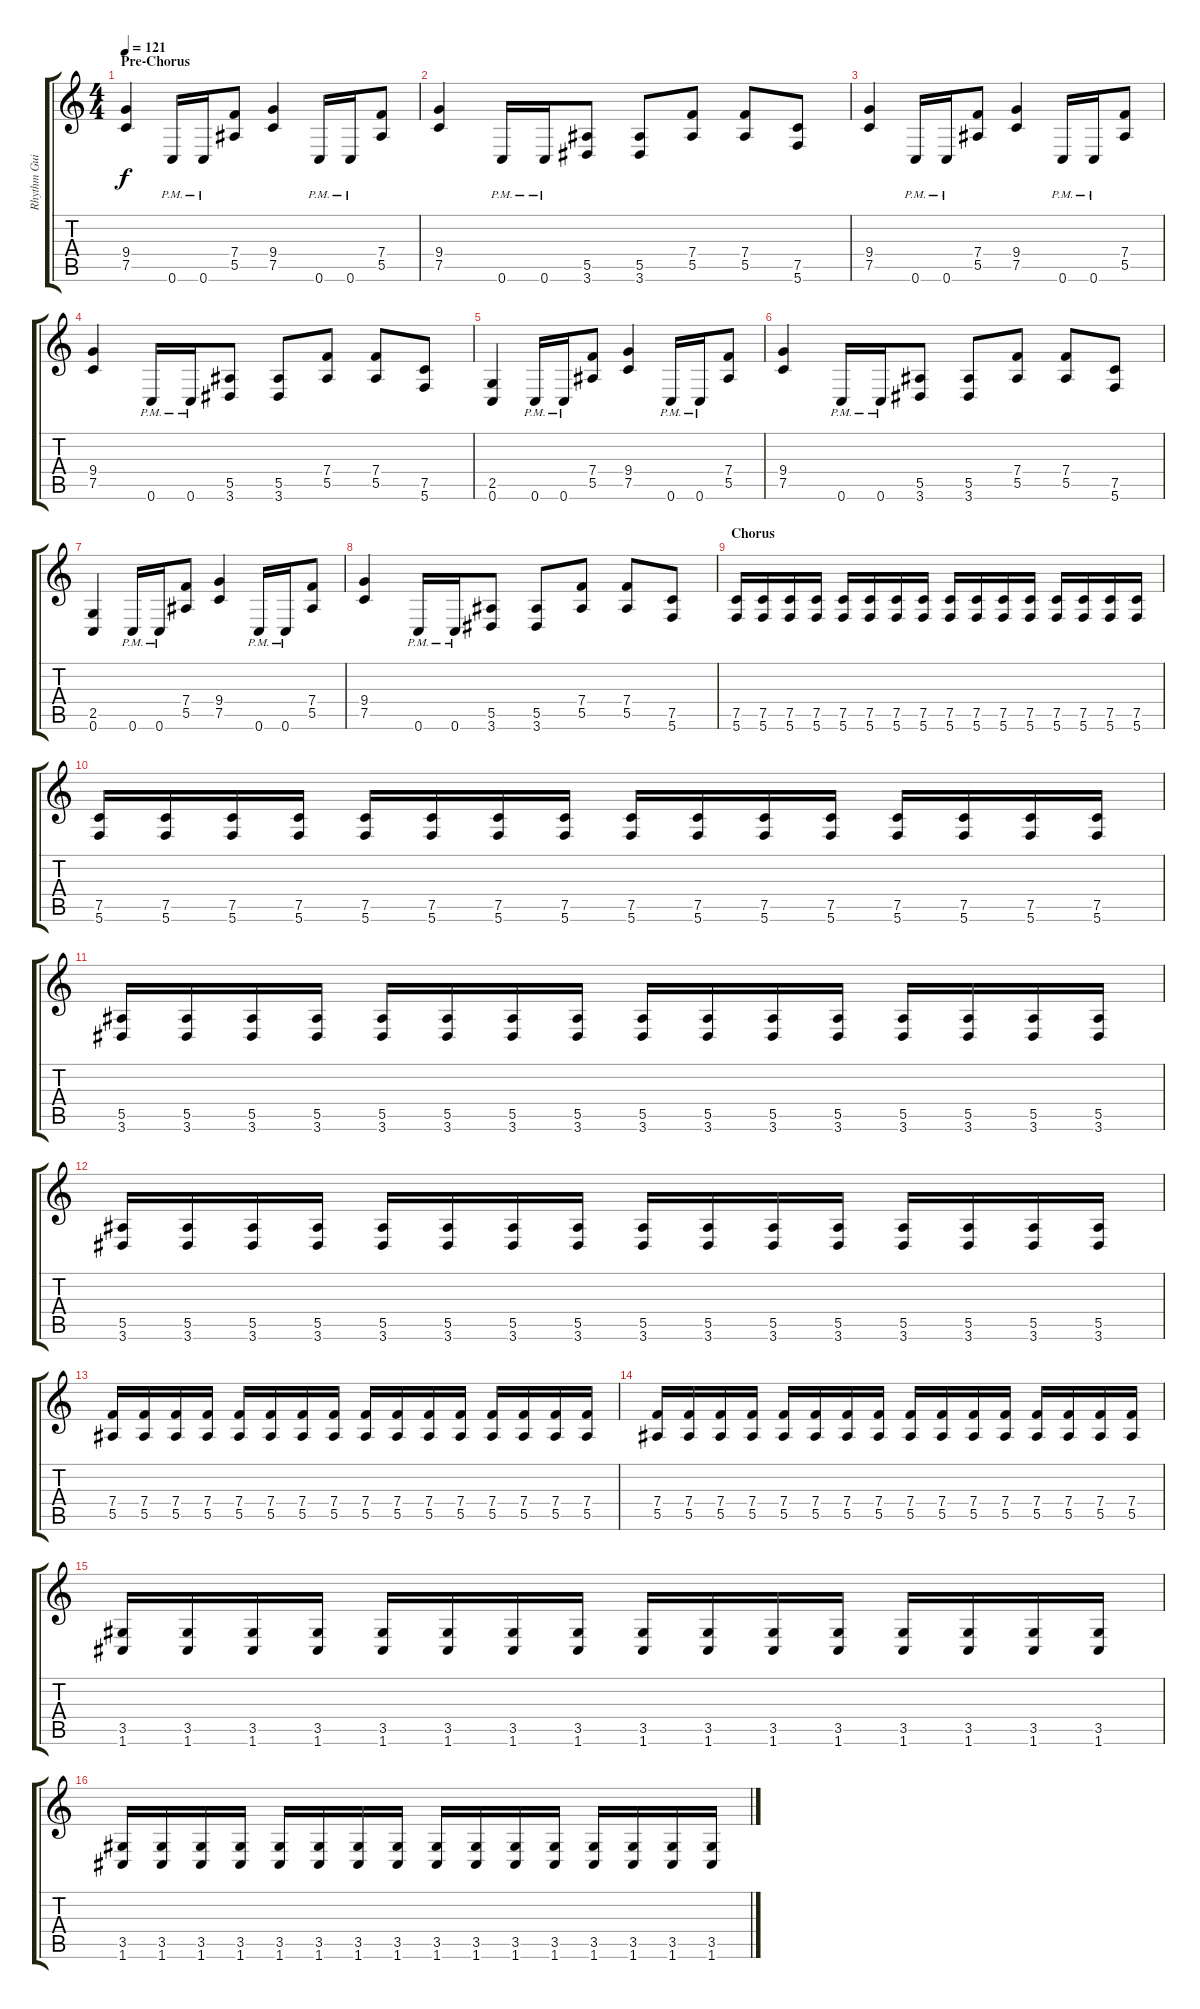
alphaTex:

\track ("Rhythm Guitar" "Rhythm Gui") {instrument distortionguitar}
\staff {score tabs}
\tuning (C4 G3 Eb3 Bb2 F2 C2) {hide}
\ts (4 4)
\section ("" "Pre-Chorus")
\tempo 121
\clef g2
\ks c
(9.4 7.5).4{dy f} 0.6{pm}.16 0.6{pm}.16 (7.4 5.5).8 (9.4 7.5).4 0.6{pm}.16 0.6{pm}.16 (7.4 5.5).8 |
(9.4 7.5).4 0.6{pm}.16 0.6{pm}.16 (5.5 3.6).8 (5.5 3.6).8 (7.4 5.5).8 (7.4 5.5).8 (7.5 5.6).8 |
(9.4 7.5).4 0.6{pm}.16 0.6{pm}.16 (7.4 5.5).8 (9.4 7.5).4 0.6{pm}.16 0.6{pm}.16 (7.4 5.5).8 |
(9.4 7.5).4 0.6{pm}.16 0.6{pm}.16 (5.5 3.6).8 (5.5 3.6).8 (7.4 5.5).8 (7.4 5.5).8 (7.5 5.6).8 |
(2.5 0.6).4 0.6{pm}.16 0.6{pm}.16 (7.4 5.5).8 (9.4 7.5).4 0.6{pm}.16 0.6{pm}.16 (7.4 5.5).8 |
(9.4 7.5).4 0.6{pm}.16 0.6{pm}.16 (5.5 3.6).8 (5.5 3.6).8 (7.4 5.5).8 (7.4 5.5).8 (7.5 5.6).8 |
(2.5 0.6).4 0.6{pm}.16 0.6{pm}.16 (7.4 5.5).8 (9.4 7.5).4 0.6{pm}.16 0.6{pm}.16 (7.4 5.5).8 |
(9.4 7.5).4 0.6{pm}.16 0.6{pm}.16 (5.5 3.6).8 (5.5 3.6).8 (7.4 5.5).8 (7.4 5.5).8 (7.5 5.6).8 |
\section ("" "Chorus")
(7.5 5.6).16 (7.5 5.6).16 (7.5 5.6).16 (7.5 5.6).16 (7.5 5.6).16 (7.5 5.6).16 (7.5 5.6).16 (7.5 5.6).16 (7.5 5.6).16 (7.5 5.6).16 (7.5 5.6).16 (7.5 5.6).16 (7.5 5.6).16 (7.5 5.6).16 (7.5 5.6).16 (7.5 5.6).16 |
(7.5 5.6).16 (7.5 5.6).16 (7.5 5.6).16 (7.5 5.6).16 (7.5 5.6).16 (7.5 5.6).16 (7.5 5.6).16 (7.5 5.6).16 (7.5 5.6).16 (7.5 5.6).16 (7.5 5.6).16 (7.5 5.6).16 (7.5 5.6).16 (7.5 5.6).16 (7.5 5.6).16 (7.5 5.6).16 |
(5.5 3.6).16 (5.5 3.6).16 (5.5 3.6).16 (5.5 3.6).16 (5.5 3.6).16 (5.5 3.6).16 (5.5 3.6).16 (5.5 3.6).16 (5.5 3.6).16 (5.5 3.6).16 (5.5 3.6).16 (5.5 3.6).16 (5.5 3.6).16 (5.5 3.6).16 (5.5 3.6).16 (5.5 3.6).16 |
(5.5 3.6).16 (5.5 3.6).16 (5.5 3.6).16 (5.5 3.6).16 (5.5 3.6).16 (5.5 3.6).16 (5.5 3.6).16 (5.5 3.6).16 (5.5 3.6).16 (5.5 3.6).16 (5.5 3.6).16 (5.5 3.6).16 (5.5 3.6).16 (5.5 3.6).16 (5.5 3.6).16 (5.5 3.6).16 |
(7.4 5.5).16 (7.4 5.5).16 (7.4 5.5).16 (7.4 5.5).16 (7.4 5.5).16 (7.4 5.5).16 (7.4 5.5).16 (7.4 5.5).16 (7.4 5.5).16 (7.4 5.5).16 (7.4 5.5).16 (7.4 5.5).16 (7.4 5.5).16 (7.4 5.5).16 (7.4 5.5).16 (7.4 5.5).16 |
(7.4 5.5).16 (7.4 5.5).16 (7.4 5.5).16 (7.4 5.5).16 (7.4 5.5).16 (7.4 5.5).16 (7.4 5.5).16 (7.4 5.5).16 (7.4 5.5).16 (7.4 5.5).16 (7.4 5.5).16 (7.4 5.5).16 (7.4 5.5).16 (7.4 5.5).16 (7.4 5.5).16 (7.4 5.5).16 |
(3.5 1.6).16 (3.5 1.6).16 (3.5 1.6).16 (3.5 1.6).16 (3.5 1.6).16 (3.5 1.6).16 (3.5 1.6).16 (3.5 1.6).16 (3.5 1.6).16 (3.5 1.6).16 (3.5 1.6).16 (3.5 1.6).16 (3.5 1.6).16 (3.5 1.6).16 (3.5 1.6).16 (3.5 1.6).16 |
(3.5 1.6).16 (3.5 1.6).16 (3.5 1.6).16 (3.5 1.6).16 (3.5 1.6).16 (3.5 1.6).16 (3.5 1.6).16 (3.5 1.6).16 (3.5 1.6).16 (3.5 1.6).16 (3.5 1.6).16 (3.5 1.6).16 (3.5 1.6).16 (3.5 1.6).16 (3.5 1.6).16 (3.5 1.6).16
